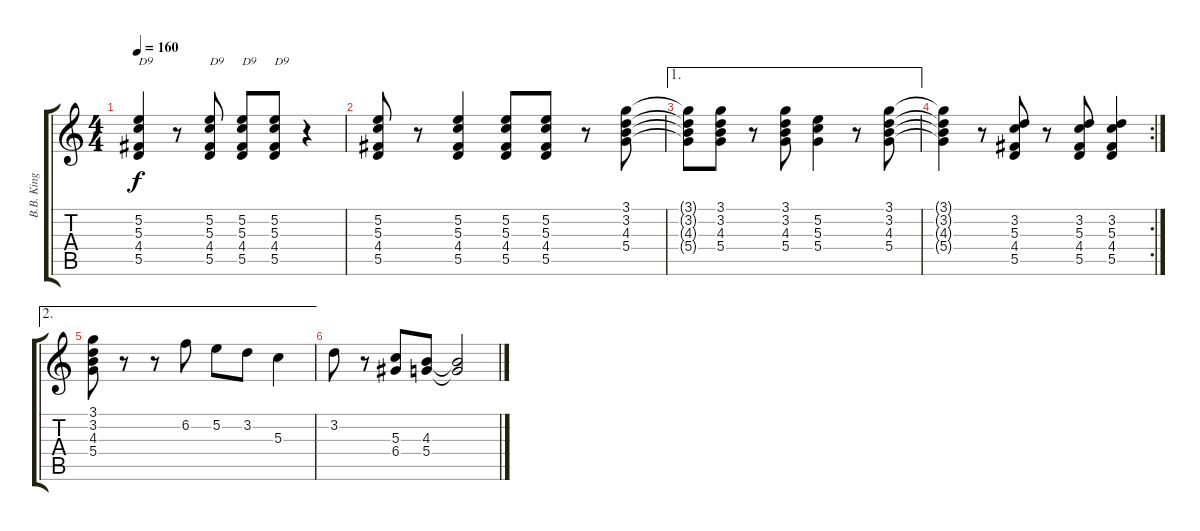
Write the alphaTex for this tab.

\track ("B.B. King Guitar" "B.B. King ") {instrument electricguitarclean}
\staff {score tabs}
\tuning (E4 B3 G3 D3 A2 E2) {hide}
\ts (4 4)
\tempo 160
\clef g2
\ks c
(5.2 5.3 4.4 5.5).4{txt "D9" dy f} r.8 (5.2 5.3 4.4 5.5).8{txt "D9"} (5.2 5.3 4.4 5.5).8{txt "D9"} (5.2 5.3 4.4 5.5).8{txt "D9"} r.4 |
(5.2 5.3 4.4 5.5).8 r.8 (5.2 5.3 4.4 5.5).4 (5.2 5.3 4.4 5.5).8 (5.2 5.3 4.4 5.5).8 r.8 (3.1 3.2 4.3 5.4).8 |
\ae 1
(3.1{t} 3.2{t} 4.3{t} 5.4{t}).8 (3.1 3.2 4.3 5.4).8 r.8 (3.1 3.2 4.3 5.4).8 (5.2 5.3 5.4).4 r.8 (3.1 3.2 4.3 5.4).8 |
\rc 2
(3.1{t} 3.2{t} 4.3{t} 5.4{t}).4 r.8 (3.2 5.3 4.4 5.5).8 r.8 (3.2 5.3 4.4 5.5).8 (3.2 5.3 4.4 5.5).4 |
\ae 2
(3.1 3.2 4.3 5.4).8 r.8 r.8 6.2.8 5.2.8 3.2.8 5.3.4 |
3.2.8 r.8 (5.3 6.4).8 (4.3 5.4).8 (4.3{t} 5.4{t}).2
